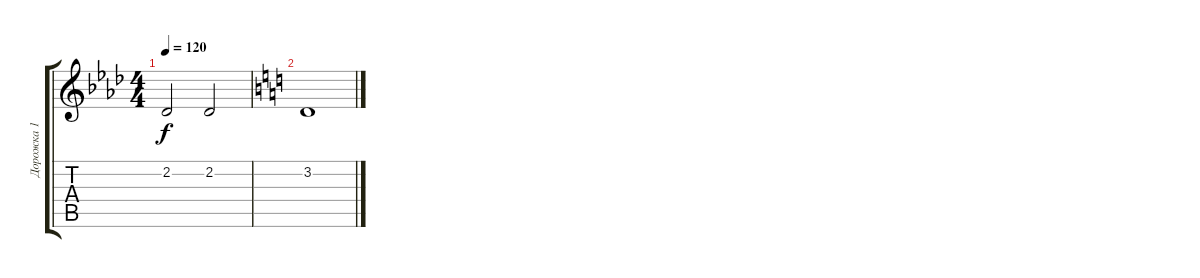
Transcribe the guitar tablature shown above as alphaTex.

\track ("Дорожка 1" "Дорожка 1") {instrument acousticgrandpiano}
\staff {score tabs}
\tuning (E4 B3 G3 D3 A2 E2) {hide}
\ts (4 4)
\tempo 120
\clef g2
\ks fminor
2.2.2{dy f} 2.2.2 |
\ks c
3.2.1
